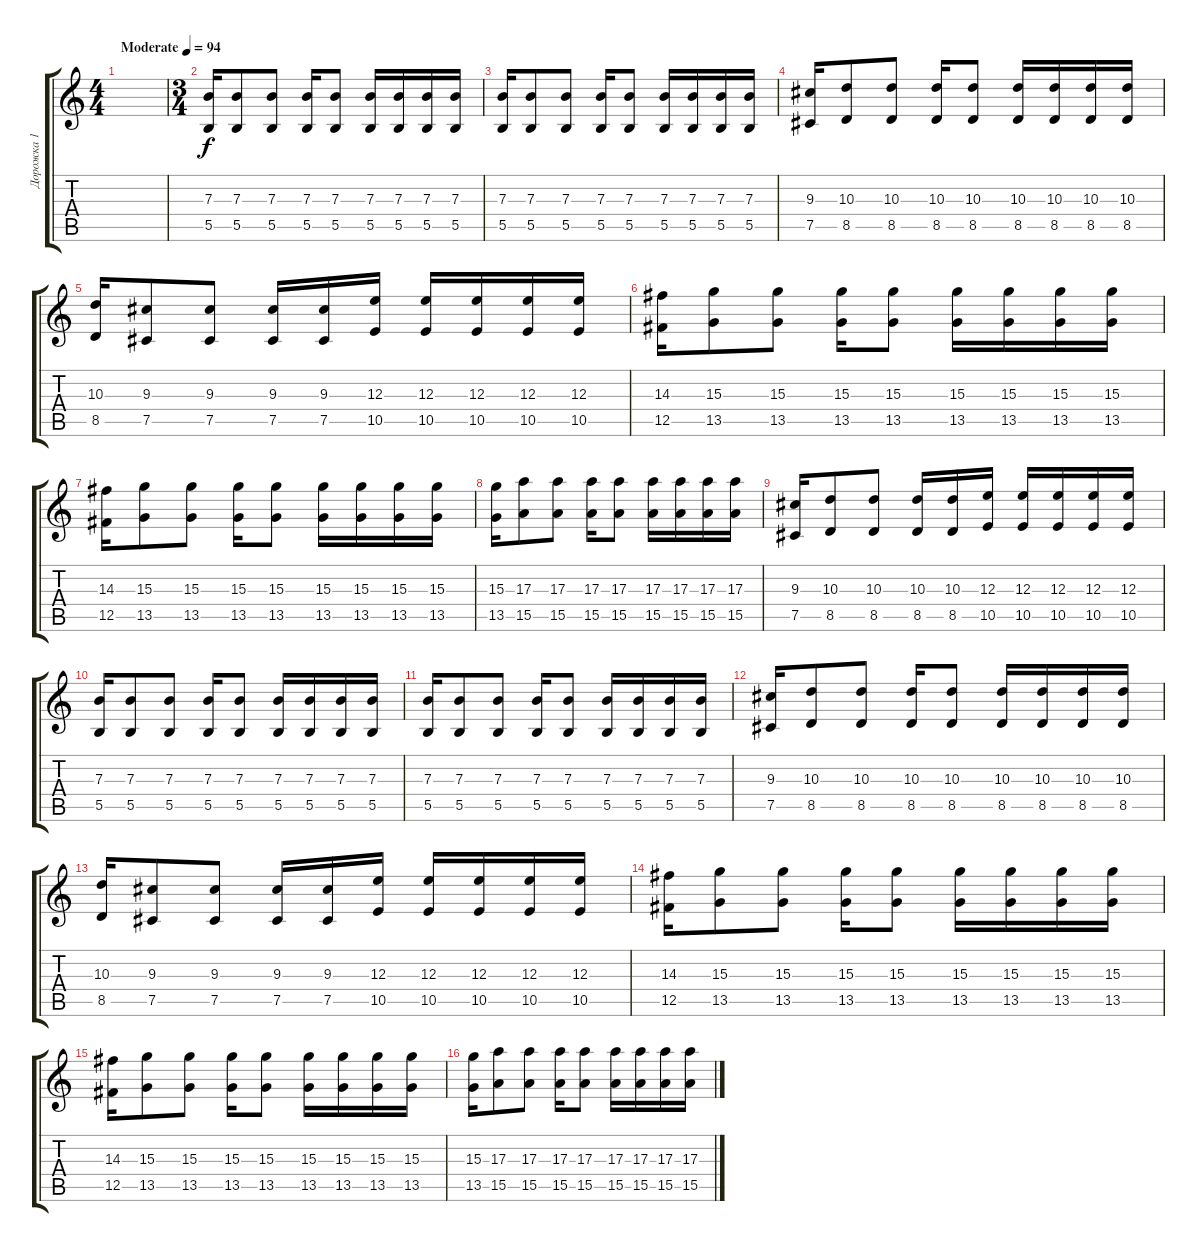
\track ("Дорожка 1" "Дорожка 1") {instrument distortionguitar}
\staff {score tabs}
\tuning (Db4 Ab3 E3 B2 Gb2 B1) {hide}
\ts (4 4)
\tempo (94 "Moderate")
\clef g2
\ks c
|
\ts (3 4)
(7.3 5.5).16 (7.3 5.5).8 (7.3 5.5).8 (7.3 5.5).16 (7.3 5.5).8 (7.3 5.5).16 (7.3 5.5).16 (7.3 5.5).16 (7.3 5.5).16 |
(7.3 5.5).16 (7.3 5.5).8 (7.3 5.5).8 (7.3 5.5).16 (7.3 5.5).8 (7.3 5.5).16 (7.3 5.5).16 (7.3 5.5).16 (7.3 5.5).16 |
(9.3 7.5).16 (10.3 8.5).8 (10.3 8.5).8 (10.3 8.5).16 (10.3 8.5).8 (10.3 8.5).16 (10.3 8.5).16 (10.3 8.5).16 (10.3 8.5).16 |
(10.3 8.5).16 (9.3 7.5).8 (9.3 7.5).8 (9.3 7.5).16 (9.3 7.5).16 (12.3 10.5).16 (12.3 10.5).16 (12.3 10.5).16 (12.3 10.5).16 (12.3 10.5).16 |
(14.3 12.5).16 (15.3 13.5).8 (15.3 13.5).8 (15.3 13.5).16 (15.3 13.5).8 (15.3 13.5).16 (15.3 13.5).16 (15.3 13.5).16 (15.3 13.5).16 |
(14.3 12.5).16 (15.3 13.5).8 (15.3 13.5).8 (15.3 13.5).16 (15.3 13.5).8 (15.3 13.5).16 (15.3 13.5).16 (15.3 13.5).16 (15.3 13.5).16 |
(15.3 13.5).16 (17.3 15.5).8 (17.3 15.5).8 (17.3 15.5).16 (17.3 15.5).8 (17.3 15.5).16 (17.3 15.5).16 (17.3 15.5).16 (17.3 15.5).16 |
(9.3 7.5).16 (10.3 8.5).8 (10.3 8.5).8 (10.3 8.5).16 (10.3 8.5).16 (12.3 10.5).16 (12.3 10.5).16 (12.3 10.5).16 (12.3 10.5).16 (12.3 10.5).16 |
(7.3 5.5).16 (7.3 5.5).8 (7.3 5.5).8 (7.3 5.5).16 (7.3 5.5).8 (7.3 5.5).16 (7.3 5.5).16 (7.3 5.5).16 (7.3 5.5).16 |
(7.3 5.5).16 (7.3 5.5).8 (7.3 5.5).8 (7.3 5.5).16 (7.3 5.5).8 (7.3 5.5).16 (7.3 5.5).16 (7.3 5.5).16 (7.3 5.5).16 |
(9.3 7.5).16 (10.3 8.5).8 (10.3 8.5).8 (10.3 8.5).16 (10.3 8.5).8 (10.3 8.5).16 (10.3 8.5).16 (10.3 8.5).16 (10.3 8.5).16 |
(10.3 8.5).16 (9.3 7.5).8 (9.3 7.5).8 (9.3 7.5).16 (9.3 7.5).16 (12.3 10.5).16 (12.3 10.5).16 (12.3 10.5).16 (12.3 10.5).16 (12.3 10.5).16 |
(14.3 12.5).16 (15.3 13.5).8 (15.3 13.5).8 (15.3 13.5).16 (15.3 13.5).8 (15.3 13.5).16 (15.3 13.5).16 (15.3 13.5).16 (15.3 13.5).16 |
(14.3 12.5).16 (15.3 13.5).8 (15.3 13.5).8 (15.3 13.5).16 (15.3 13.5).8 (15.3 13.5).16 (15.3 13.5).16 (15.3 13.5).16 (15.3 13.5).16 |
(15.3 13.5).16 (17.3 15.5).8 (17.3 15.5).8 (17.3 15.5).16 (17.3 15.5).8 (17.3 15.5).16 (17.3 15.5).16 (17.3 15.5).16 (17.3 15.5).16
